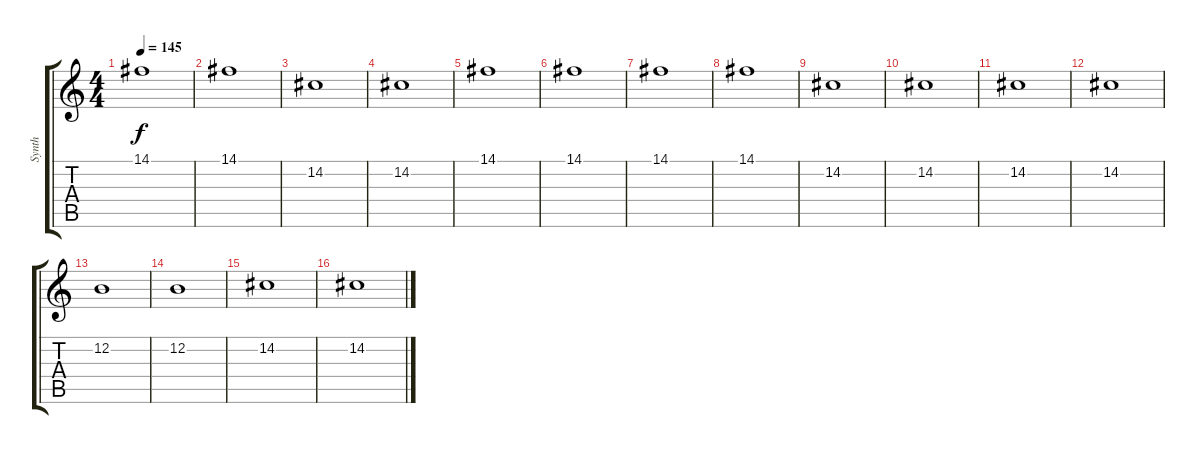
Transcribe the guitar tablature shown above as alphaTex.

\track ("Synth" "Synth") {instrument synthbrass1}
\staff {score tabs}
\tuning (E4 B3 G3 D3 A2 E2) {hide}
\ts (4 4)
\tempo 145
\clef g2
\ks c
14.1.1{dy f} |
14.1.1 |
14.2.1 |
14.2.1 |
14.1.1 |
14.1.1 |
14.1.1 |
14.1.1 |
14.2.1 |
14.2.1 |
14.2.1 |
14.2.1 |
12.2.1 |
12.2.1 |
14.2.1 |
14.2.1
